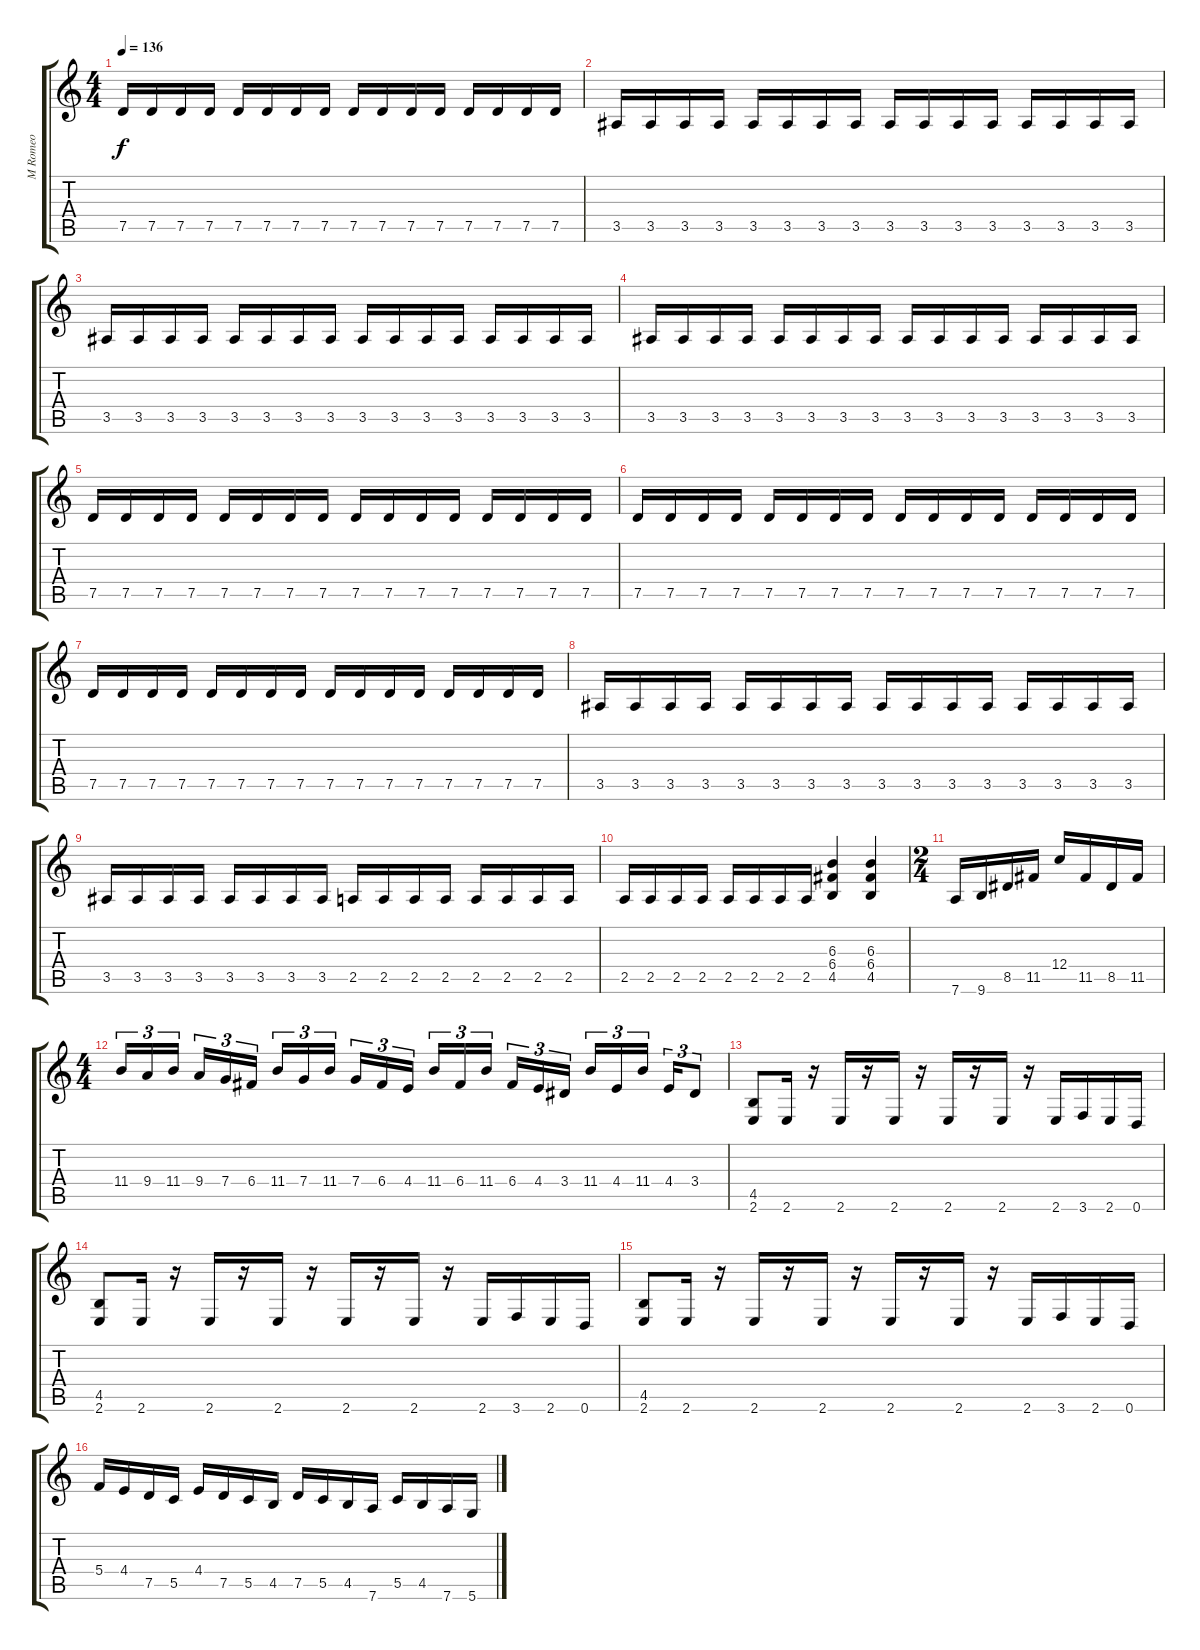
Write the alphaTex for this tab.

\track ("M Romeo" "M Romeo") {instrument overdrivenguitar}
\staff {score tabs}
\tuning (D4 A3 F3 C3 G2 D2) {hide}
\ts (4 4)
\tempo 136
\clef g2
\ks c
7.5.16{dy f} 7.5.16 7.5.16 7.5.16 7.5.16 7.5.16 7.5.16 7.5.16 7.5.16 7.5.16 7.5.16 7.5.16 7.5.16 7.5.16 7.5.16 7.5.16 |
3.5.16 3.5.16 3.5.16 3.5.16 3.5.16 3.5.16 3.5.16 3.5.16 3.5.16 3.5.16 3.5.16 3.5.16 3.5.16 3.5.16 3.5.16 3.5.16 |
3.5.16 3.5.16 3.5.16 3.5.16 3.5.16 3.5.16 3.5.16 3.5.16 3.5.16 3.5.16 3.5.16 3.5.16 3.5.16 3.5.16 3.5.16 3.5.16 |
3.5.16 3.5.16 3.5.16 3.5.16 3.5.16 3.5.16 3.5.16 3.5.16 3.5.16 3.5.16 3.5.16 3.5.16 3.5.16 3.5.16 3.5.16 3.5.16 |
7.5.16 7.5.16 7.5.16 7.5.16 7.5.16 7.5.16 7.5.16 7.5.16 7.5.16 7.5.16 7.5.16 7.5.16 7.5.16 7.5.16 7.5.16 7.5.16 |
7.5.16 7.5.16 7.5.16 7.5.16 7.5.16 7.5.16 7.5.16 7.5.16 7.5.16 7.5.16 7.5.16 7.5.16 7.5.16 7.5.16 7.5.16 7.5.16 |
7.5.16 7.5.16 7.5.16 7.5.16 7.5.16 7.5.16 7.5.16 7.5.16 7.5.16 7.5.16 7.5.16 7.5.16 7.5.16 7.5.16 7.5.16 7.5.16 |
3.5.16 3.5.16 3.5.16 3.5.16 3.5.16 3.5.16 3.5.16 3.5.16 3.5.16 3.5.16 3.5.16 3.5.16 3.5.16 3.5.16 3.5.16 3.5.16 |
3.5.16 3.5.16 3.5.16 3.5.16 3.5.16 3.5.16 3.5.16 3.5.16 2.5.16 2.5.16 2.5.16 2.5.16 2.5.16 2.5.16 2.5.16 2.5.16 |
2.5.16 2.5.16 2.5.16 2.5.16 2.5.16 2.5.16 2.5.16 2.5.16 (6.3 6.4 4.5).4 (6.3 6.4 4.5).4 |
\ts (2 4)
7.6.16{volume 12 instrument overdrivenguitar} 9.6.16 8.5.16 11.5.16 12.4.16 11.5.16 8.5.16 11.5.16 |
\ts (4 4)
11.4.16{tu (3 2)} 9.4.16{tu (3 2)} 11.4.16{tu (3 2)} 9.4.16{tu (3 2)} 7.4.16{tu (3 2)} 6.4.16{tu (3 2)} 11.4.16{tu (3 2)} 7.4.16{tu (3 2)} 11.4.16{tu (3 2)} 7.4.16{tu (3 2)} 6.4.16{tu (3 2)} 4.4.16{tu (3 2)} 11.4.16{tu (3 2)} 6.4.16{tu (3 2)} 11.4.16{tu (3 2)} 6.4.16{tu (3 2)} 4.4.16{tu (3 2)} 3.4.16{tu (3 2)} 11.4.16{tu (3 2)} 4.4.16{tu (3 2)} 11.4.16{tu (3 2)} 4.4.16{tu (3 2)} 3.4.8{tu (3 2)} |
(4.5 2.6).8 2.6.16 r.16 2.6.16 r.16 2.6.16 r.16 2.6.16 r.16 2.6.16 r.16 2.6.16 3.6.16 2.6.16 0.6.16 |
(4.5 2.6).8 2.6.16 r.16 2.6.16 r.16 2.6.16 r.16 2.6.16 r.16 2.6.16 r.16 2.6.16 3.6.16 2.6.16 0.6.16 |
(4.5 2.6).8 2.6.16 r.16 2.6.16 r.16 2.6.16 r.16 2.6.16 r.16 2.6.16 r.16 2.6.16 3.6.16 2.6.16 0.6.16 |
5.4.16 4.4.16 7.5.16 5.5.16 4.4.16 7.5.16 5.5.16 4.5.16 7.5.16 5.5.16 4.5.16 7.6.16 5.5.16 4.5.16 7.6.16 5.6.16
